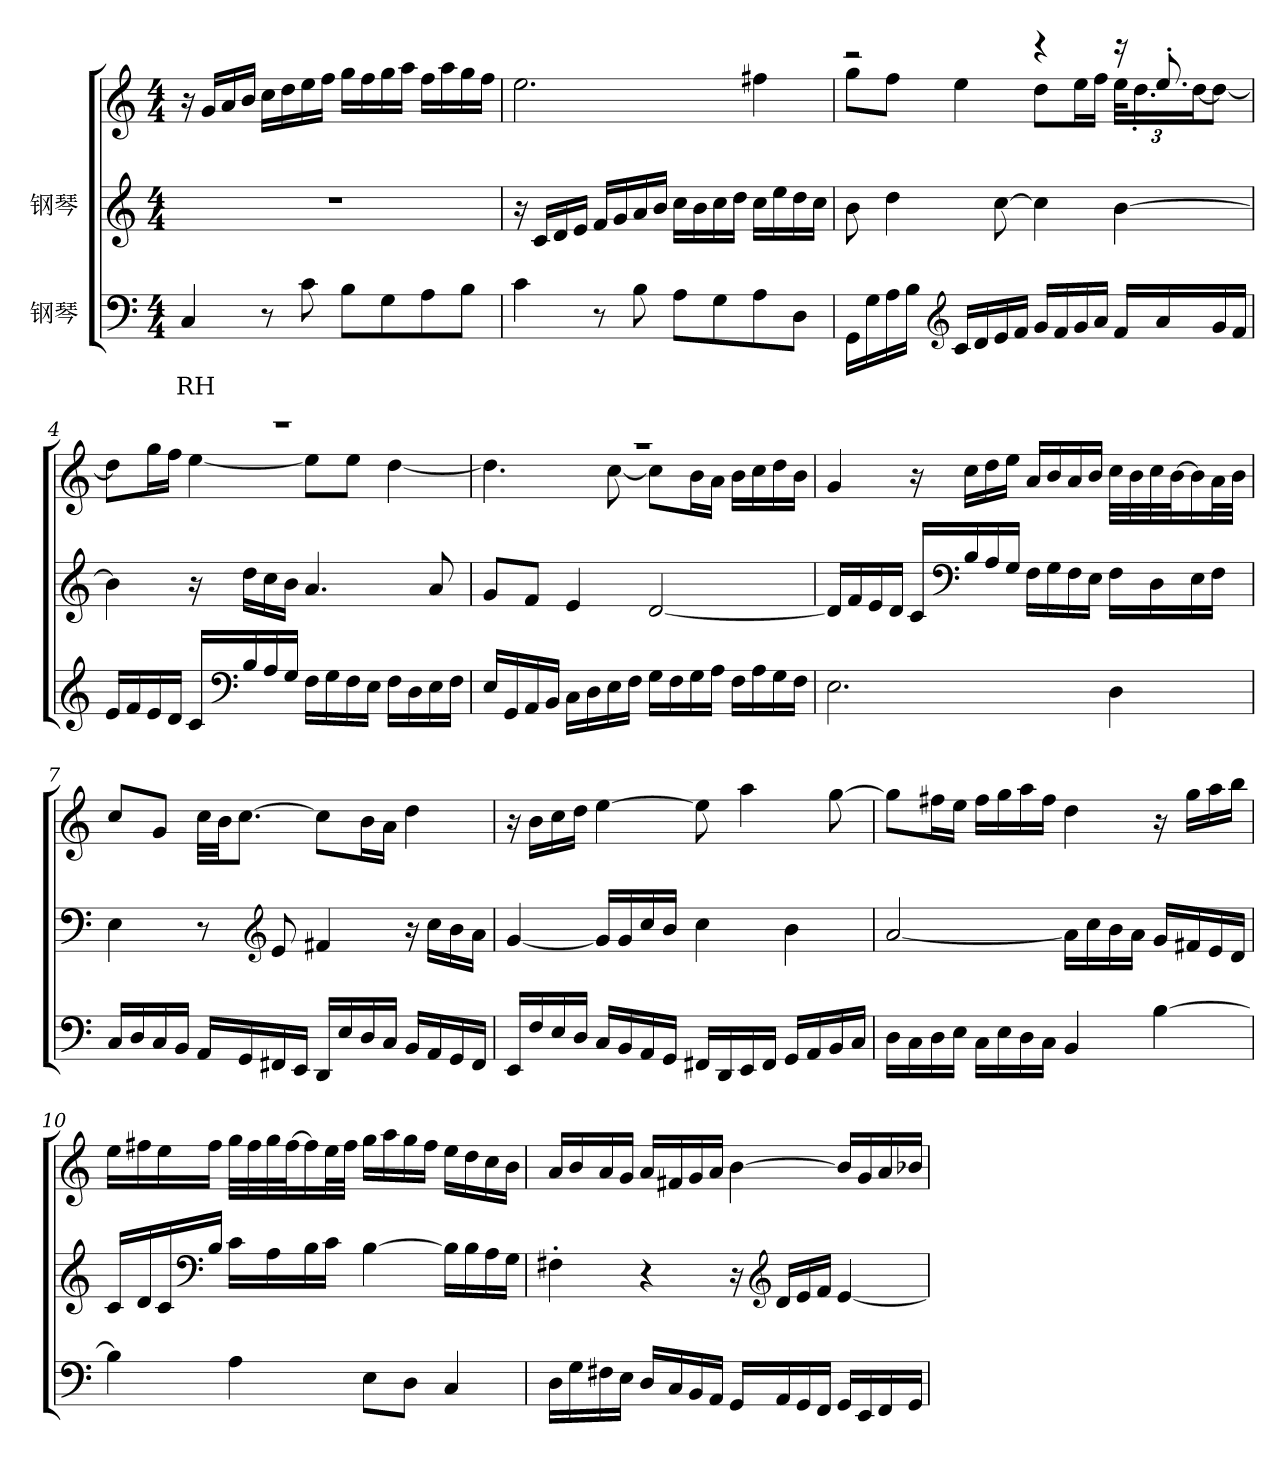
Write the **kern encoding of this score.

**kern	**text	**kern	**kern
*part2	*part2	*part1	*part1
*staff3	*staff3	*staff2	*staff1
*I"钢琴	*	*I"钢琴	*
*clefF4	*	*clefG2	*clefG2
*k[]	*	*k[]	*k[]
*M4/4	*	*M4/4	*M4/4
*MM88	*	*MM88	*MM88
=1	=1	=1	=1
4C/	RH	1r	16r
.	.	.	16g/LL
.	.	.	16a/
.	.	.	16b/JJ
8r	.	.	16cc\LL
.	.	.	16dd\
8c\	.	.	16ee\
.	.	.	16ff\JJ
8B\L	.	.	16gg\LL
.	.	.	16ff\
8G\	.	.	16gg\
.	.	.	16aa\JJ
8A\	.	.	16ff\LL
.	.	.	16aa\
8B\J	.	.	16gg\
.	.	.	16ff\JJ
=2	=2	=2	=2
4c\	.	16r	2.ee\
.	.	16c/LL	.
.	.	16d/	.
.	.	16e/JJ	.
8r	.	16f/LL	.
.	.	16g/	.
8B\	.	16a/	.
.	.	16b/JJ	.
8A\L	.	16cc\LL	.
.	.	16b\	.
8G\	.	16cc\	.
.	.	16dd\JJ	.
8A\	.	16cc\LL	4ff#X\
.	.	16ee\	.
8D\J	.	16dd\	.
.	.	16cc\JJ	.
!!LO:LB:g=z
=3	=3	=3	=3
*	*	*	*^
16GG\LL	.	8b\	2r	8gg\L
16G\	.	.	.	.
16A\	.	4dd\	.	8ff\J
16B\JJ	.	.	.	.
*clefG2	*	*	*	*
16c/LL	.	.	.	4ee\
16d/	.	.	.	.
16e/	.	[8cc\	.	.
16f/JJ	.	.	.	.
16g/LL	.	4cc\]	4r	8dd\L
16f/	.	.	.	.
16g/	.	.	.	16ee\L
16a/JJ	.	.	.	16ff\JJ
*	*	*	*	*Xbrackettup
16f/LL	.	[4b\	16r	48ee\KLL
.	.	.	.	24.dd'\
16a/	.	.	8.ee'/	.
.	.	.	.	[24dd\J
16g/	.	.	.	8dd\J_
16f/JJ	.	.	.	.
=4	=4	=4	=4	=4
16e/LL	.	4b\]	1r	8dd\L]
16f/	.	.	.	.
16e/	.	.	.	16gg\L
16d/JJ	.	.	.	16ff\JJ
16c/LL	.	16r	.	[4ee\
*clefF4	*	*	*	*
16B/	.	16dd\LL	.	.
16A/	.	16cc\	.	.
16G/JJ	.	16b\JJ	.	.
16F\LL	.	4.a/	.	8ee\L]
16G\	.	.	.	.
16F\	.	.	.	8ee\J
16E\JJ	.	.	.	.
16F\LL	.	.	.	[4dd\
16D\	.	.	.	.
16E\	.	8a/	.	.
16F\JJ	.	.	.	.
!!LO:LB:g=z	!!
=5	=5	=5	=5	=5
16E/LL	.	8g/L	1r	4.dd\]
16GG/	.	.	.	.
16AA/	.	8f/J	.	.
16BB/JJ	.	.	.	.
16C\LL	.	4e/	.	.
16D\	.	.	.	.
16E\	.	.	.	[8cc\
16F\JJ	.	.	.	.
16G\LL	.	[2d/	.	8cc\L]
16F\	.	.	.	.
16G\	.	.	.	16b\L
16A\JJ	.	.	.	16a\JJ
16F\LL	.	.	.	16b\LL
16A\	.	.	.	16cc\
16G\	.	.	.	16dd\
16F\JJ	.	.	.	16b\JJ
*	*	*	*v	*v
=6	=6	=6	=6
2.E\	.	16d/LL]	4g/
.	.	16f/	.
.	.	16e/	.
.	.	16d/JJ	.
.	.	16c/LL	16r
*	*	*clefF4	*
.	.	16B/	16cc\LL
.	.	16A/	16dd\
.	.	16G/JJ	16ee\JJ
.	.	16F\LL	16a/LL
.	.	16G\	16b/
.	.	16F\	16a/
.	.	16E\JJ	16b/JJ
4D\	.	16F\LL	32cc\LLL
.	.	.	32b\
.	.	16D\	32cc\
.	.	.	[32b\J
.	.	16E\	16b\]
.	.	16F\JJ	32a\L
.	.	.	32b\JJJ
!!LO:LB:g=z
=7	=7	=7	=7
16C/LL	.	4E\	8cc/L
16D/	.	.	.
16C/	.	.	8g/J
16BB/JJ	.	.	.
16AA/LL	.	8r	32cc\LLL
.	.	.	32b\JJ
16GG/	.	.	[8.cc\J
*	*	*clefG2	*
16FF#X/	.	8e/	.
16EE/JJ	.	.	.
16DD/LL	.	4f#X/	8cc\L]
16E/	.	.	.
16D/	.	.	16b\L
16C/JJ	.	.	16a\JJ
16BB/LL	.	16r	4dd\
16AA/	.	16cc\LL	.
16GG/	.	16b\	.
16FF#/JJ	.	16a\JJ	.
=8	=8	=8	=8
16EE/LL	.	[4g/	16r
16F/	.	.	16b\LL
16E/	.	.	16cc\
16D/JJ	.	.	16dd\JJ
16C/LL	.	16g/LL]	[4ee\
16BB/	.	16g/	.
16AA/	.	16cc/	.
16GG/JJ	.	16b/JJ	.
16FF#X/LL	.	4cc\	8ee\]
16DD/	.	.	.
16EE/	.	.	4aa\
16FF#/JJ	.	.	.
16GG/LL	.	4b\	.
16AA/	.	.	.
16BB/	.	.	[8gg\
16C/JJ	.	.	.
!!LO:PB:g=z
=9	=9	=9	=9
16D\LL	.	[2a/	8gg\L]
16C\	.	.	.
16D\	.	.	16ff#X\L
16E\JJ	.	.	16ee\JJ
16C\LL	.	.	16ff#\LL
16E\	.	.	16gg\
16D\	.	.	16aa\
16C\JJ	.	.	16ff#\JJ
4BB/	.	16a\LL]	4dd\
.	.	16cc\	.
.	.	16b\	.
.	.	16a\JJ	.
[4B\	.	16g/LL	16r
.	.	16f#X/	16gg\LL
.	.	16e/	16aa\
.	.	16d/JJ	16bb\JJ
=10	=10	=10	=10
4B\]	.	16c/LL	16ee\LL
.	.	16d/	16ff#X\
.	.	16c/	16ee\
*	*	*clefF4	*
.	.	16B/JJ	16ff#\JJ
4A\	.	16c\LL	32gg\LLL
.	.	.	32ff#\
.	.	16A\	32gg\
.	.	.	[32ff#\J
.	.	16B\	16ff#\]
.	.	16c\JJ	32ee\L
.	.	.	32ff#\JJJ
8E\L	.	[4B\	16gg\LL
.	.	.	16aa\
8D\J	.	.	16gg\
.	.	.	16ff#\JJ
4C/	.	16B\LL]	16ee\LL
.	.	16B\	16dd\
.	.	16A\	16cc\
.	.	16G\JJ	16b\JJ
!!LO:LB:g=z
=11	=11	=11	=11
16D\LL	.	4F#X'\	16a/LL
16G\	.	.	16b/
16F#X\	.	.	16a/
16E\JJ	.	.	16g/JJ
16D/LL	.	4r	16a/LL
16C/	.	.	16f#X/
16BB/	.	.	16g/
16AA/JJ	.	.	16a/JJ
16GG/LL	.	16r	[4b\
*	*	*clefG2	*
16AA/	.	16d/LL	.
16GG/	.	16e/	.
16FF/JJ	.	16f/JJ	.
16GG/LL	.	[4e/	16b/LL]
16EE/	.	.	16g/
16FF/	.	.	16a/
16GG/JJ	.	.	16b-X/JJ
=	=	=	=
*-	*-	*-	*-
